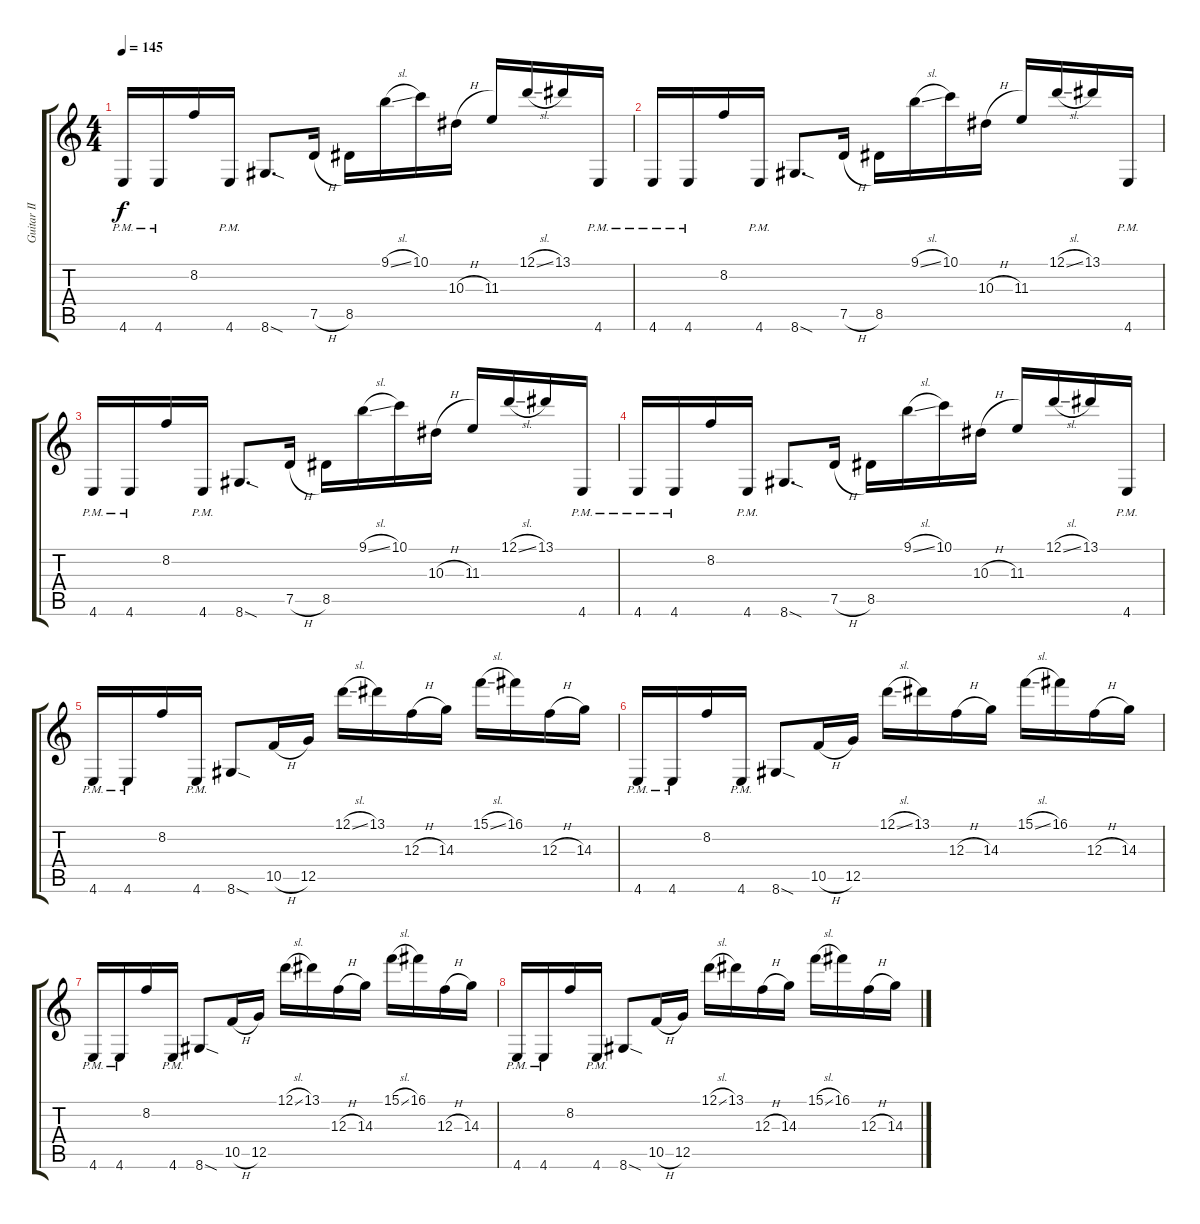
\track ("Guitar II" "Guitar II") {instrument distortionguitar}
\staff {score tabs}
\tuning (D4 A3 F3 C3 G2 C2) {hide}
\ts (4 4)
\tempo 145
\clef g2
\ks c
4.6{pm}.16{dy f} 4.6{pm}.16 8.2.16 4.6{pm}.16 8.6{sod}.8{d} 7.5{h}.16 8.5.16 9.1{sl}.16 10.1.16 10.3{h}.16 11.3.16 12.1{sl}.16 13.1.16 4.6{pm}.16 |
4.6{pm}.16 4.6{pm}.16 8.2.16 4.6{pm}.16 8.6{sod}.8{d} 7.5{h}.16 8.5.16 9.1{sl}.16 10.1.16 10.3{h}.16 11.3.16 12.1{sl}.16 13.1.16 4.6{pm}.16 |
4.6{pm}.16 4.6{pm}.16 8.2.16 4.6{pm}.16 8.6{sod}.8{d} 7.5{h}.16 8.5.16 9.1{sl}.16 10.1.16 10.3{h}.16 11.3.16 12.1{sl}.16 13.1.16 4.6{pm}.16 |
4.6{pm}.16 4.6{pm}.16 8.2.16 4.6{pm}.16 8.6{sod}.8{d} 7.5{h}.16 8.5.16 9.1{sl}.16 10.1.16 10.3{h}.16 11.3.16 12.1{sl}.16 13.1.16 4.6{pm}.16 |
4.6{pm}.16 4.6{pm}.16 8.2.16 4.6{pm}.16 8.6{sod}.8 10.5{h}.16 12.5.16 12.1{sl}.16 13.1.16 12.3{h}.16 14.3.16 15.1{sl}.16 16.1.16 12.3{h}.16 14.3.16 |
4.6{pm}.16 4.6{pm}.16 8.2.16 4.6{pm}.16 8.6{sod}.8 10.5{h}.16 12.5.16 12.1{sl}.16 13.1.16 12.3{h}.16 14.3.16 15.1{sl}.16 16.1.16 12.3{h}.16 14.3.16 |
4.6{pm}.16 4.6{pm}.16 8.2.16 4.6{pm}.16 8.6{sod}.8 10.5{h}.16 12.5.16 12.1{sl}.16 13.1.16 12.3{h}.16 14.3.16 15.1{sl}.16 16.1.16 12.3{h}.16 14.3.16 |
4.6{pm}.16 4.6{pm}.16 8.2.16 4.6{pm}.16 8.6{sod}.8 10.5{h}.16 12.5.16 12.1{sl}.16 13.1.16 12.3{h}.16 14.3.16 15.1{sl}.16 16.1.16 12.3{h}.16 14.3.16
